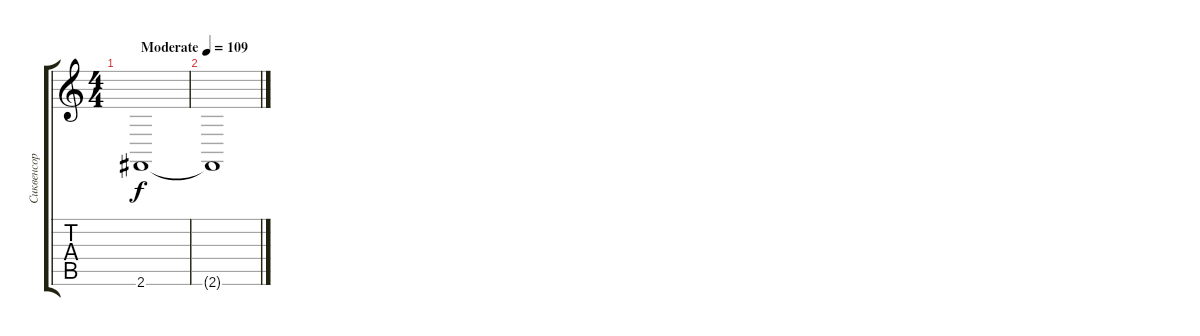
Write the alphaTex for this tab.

\track ("Сиквенсор" "Сиквенсор") {instrument seashore}
\staff {score tabs}
\tuning (E4 B3 G3 D3 A2 E2) {hide}
\ts (4 4)
\tempo (109 "Moderate")
\clef g2
\ks c
2.6.1{dy f instrument seashore} |
2.6{t}.1
